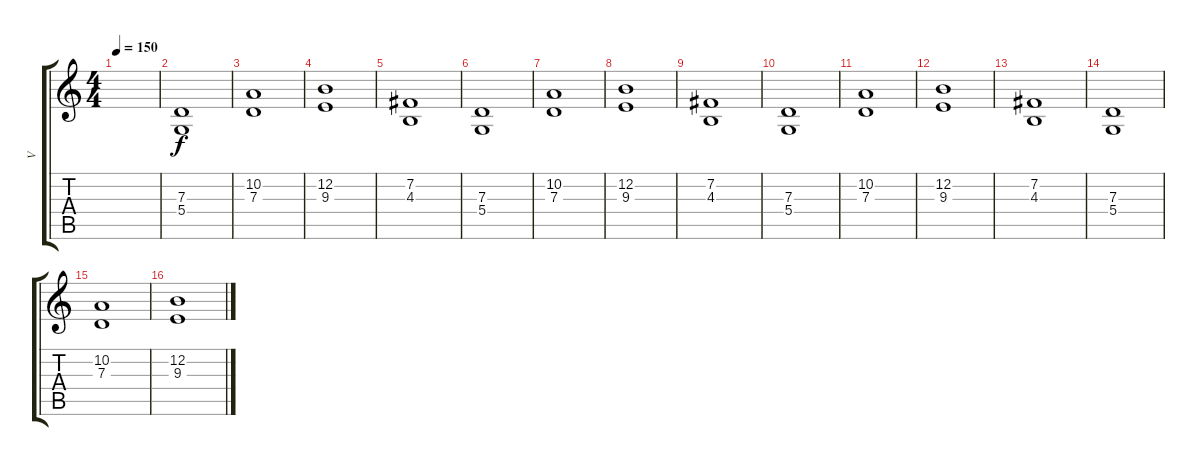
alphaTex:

\track ("V" "V") {instrument synthstrings1}
\staff {score tabs}
\tuning (E4 B3 G3 D3 A2 E2) {hide}
\ts (4 4)
\tempo 150
\clef g2
\ks c
|
(7.3 5.4).1 |
(10.2 7.3).1 |
(12.2 9.3).1 |
(7.2 4.3).1 |
(7.3 5.4).1 |
(10.2 7.3).1 |
(12.2 9.3).1 |
(7.2 4.3).1 |
(7.3 5.4).1 |
(10.2 7.3).1 |
(12.2 9.3).1 |
(7.2 4.3).1 |
(7.3 5.4).1 |
(10.2 7.3).1 |
(12.2 9.3).1
